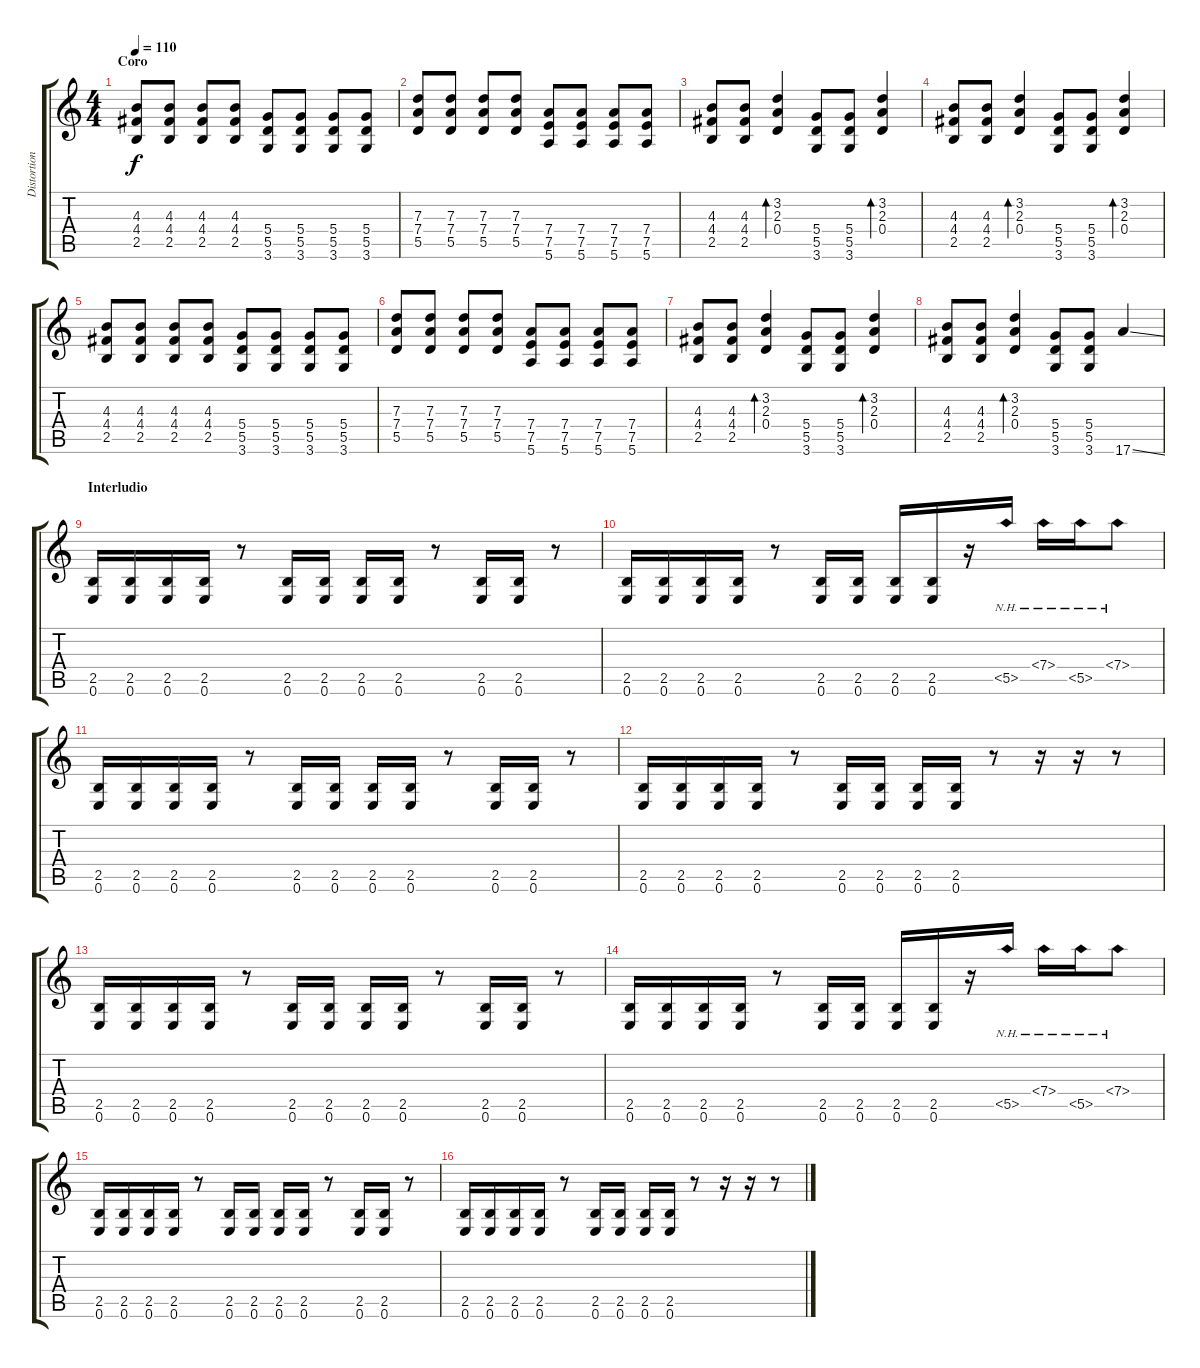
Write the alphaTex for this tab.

\track ("Distortion Guitar" "Distortion") {instrument distortionguitar}
\staff {score tabs}
\tuning (E4 B3 G3 D3 A2 E2) {hide}
\ts (4 4)
\section ("" "Coro")
\tempo 110
\clef g2
\ks c
(4.3 4.4 2.5).8{dy f} (4.3 4.4 2.5).8 (4.3 4.4 2.5).8 (4.3 4.4 2.5).8 (5.4 5.5 3.6).8 (5.4 5.5 3.6).8 (5.4 5.5 3.6).8 (5.4 5.5 3.6).8 |
(7.3 7.4 5.5).8 (7.3 7.4 5.5).8 (7.3 7.4 5.5).8 (7.3 7.4 5.5).8 (7.4 7.5 5.6).8 (7.4 7.5 5.6).8 (7.4 7.5 5.6).8 (7.4 7.5 5.6).8 |
(4.3 4.4 2.5).8 (4.3 4.4 2.5).8 (3.2 2.3 0.4).4{bd 60} (5.4 5.5 3.6).8 (5.4 5.5 3.6).8 (3.2 2.3 0.4).4{bd 60} |
(4.3 4.4 2.5).8 (4.3 4.4 2.5).8 (3.2 2.3 0.4).4{bd 60} (5.4 5.5 3.6).8 (5.4 5.5 3.6).8 (3.2 2.3 0.4).4{bd 60} |
(4.3 4.4 2.5).8 (4.3 4.4 2.5).8 (4.3 4.4 2.5).8 (4.3 4.4 2.5).8 (5.4 5.5 3.6).8 (5.4 5.5 3.6).8 (5.4 5.5 3.6).8 (5.4 5.5 3.6).8 |
(7.3 7.4 5.5).8 (7.3 7.4 5.5).8 (7.3 7.4 5.5).8 (7.3 7.4 5.5).8 (7.4 7.5 5.6).8 (7.4 7.5 5.6).8 (7.4 7.5 5.6).8 (7.4 7.5 5.6).8 |
(4.3 4.4 2.5).8 (4.3 4.4 2.5).8 (3.2 2.3 0.4).4{bd 60} (5.4 5.5 3.6).8 (5.4 5.5 3.6).8 (3.2 2.3 0.4).4{bd 60} |
(4.3 4.4 2.5).8 (4.3 4.4 2.5).8 (3.2 2.3 0.4).4{bd 60} (5.4 5.5 3.6).8 (5.4 5.5 3.6).8 17.6{ss}.4 |
\section ("" "Interludio")
(2.5 0.6).16 (2.5 0.6).16 (2.5 0.6).16 (2.5 0.6).16 r.8 (2.5 0.6).16 (2.5 0.6).16 (2.5 0.6).16 (2.5 0.6).16 r.8 (2.5 0.6).16 (2.5 0.6).16 r.8 |
(2.5 0.6).16 (2.5 0.6).16 (2.5 0.6).16 (2.5 0.6).16 r.8 (2.5 0.6).16 (2.5 0.6).16 (2.5 0.6).16 (2.5 0.6).16 r.16 5.5{nh}.16 7.4{nh}.16 5.5{nh}.16 7.4{nh}.8 |
(2.5 0.6).16 (2.5 0.6).16 (2.5 0.6).16 (2.5 0.6).16 r.8 (2.5 0.6).16 (2.5 0.6).16 (2.5 0.6).16 (2.5 0.6).16 r.8 (2.5 0.6).16 (2.5 0.6).16 r.8 |
(2.5 0.6).16 (2.5 0.6).16 (2.5 0.6).16 (2.5 0.6).16 r.8 (2.5 0.6).16 (2.5 0.6).16 (2.5 0.6).16 (2.5 0.6).16 r.8 r.16 r.16 r.8 |
(2.5 0.6).16 (2.5 0.6).16 (2.5 0.6).16 (2.5 0.6).16 r.8 (2.5 0.6).16 (2.5 0.6).16 (2.5 0.6).16 (2.5 0.6).16 r.8 (2.5 0.6).16 (2.5 0.6).16 r.8 |
(2.5 0.6).16 (2.5 0.6).16 (2.5 0.6).16 (2.5 0.6).16 r.8 (2.5 0.6).16 (2.5 0.6).16 (2.5 0.6).16 (2.5 0.6).16 r.16 5.5{nh}.16 7.4{nh}.16 5.5{nh}.16 7.4{nh}.8 |
(2.5 0.6).16 (2.5 0.6).16 (2.5 0.6).16 (2.5 0.6).16 r.8 (2.5 0.6).16 (2.5 0.6).16 (2.5 0.6).16 (2.5 0.6).16 r.8 (2.5 0.6).16 (2.5 0.6).16 r.8 |
(2.5 0.6).16 (2.5 0.6).16 (2.5 0.6).16 (2.5 0.6).16 r.8 (2.5 0.6).16 (2.5 0.6).16 (2.5 0.6).16 (2.5 0.6).16 r.8 r.16 r.16 r.8
